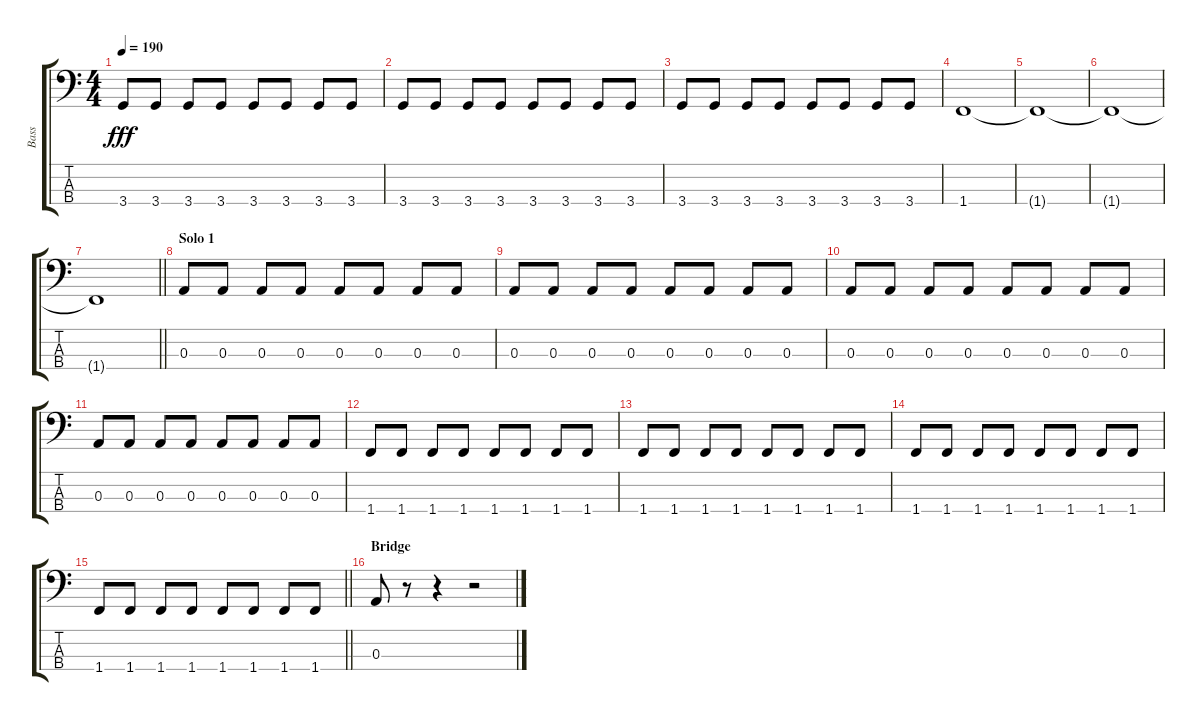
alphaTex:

\track ("Bass" "Bass") {instrument electricbassfinger}
\staff {score tabs}
\tuning (G2 D2 A1 E1) {hide}
\ts (4 4)
\tempo 190
\clef f4
\ks c
3.4.8{dy fff} 3.4.8 3.4.8 3.4.8 3.4.8 3.4.8 3.4.8 3.4.8 |
3.4.8 3.4.8 3.4.8 3.4.8 3.4.8 3.4.8 3.4.8 3.4.8 |
3.4.8 3.4.8 3.4.8 3.4.8 3.4.8 3.4.8 3.4.8 3.4.8 |
1.4.1 |
1.4{t}.1 |
1.4{t}.1 |
\barLineRight lightlight
1.4{t}.1 |
\section ("" "Solo 1")
0.3.8 0.3.8 0.3.8 0.3.8 0.3.8 0.3.8 0.3.8 0.3.8 |
0.3.8 0.3.8 0.3.8 0.3.8 0.3.8 0.3.8 0.3.8 0.3.8 |
0.3.8 0.3.8 0.3.8 0.3.8 0.3.8 0.3.8 0.3.8 0.3.8 |
0.3.8 0.3.8 0.3.8 0.3.8 0.3.8 0.3.8 0.3.8 0.3.8 |
1.4.8 1.4.8 1.4.8 1.4.8 1.4.8 1.4.8 1.4.8 1.4.8 |
1.4.8 1.4.8 1.4.8 1.4.8 1.4.8 1.4.8 1.4.8 1.4.8 |
1.4.8 1.4.8 1.4.8 1.4.8 1.4.8 1.4.8 1.4.8 1.4.8 |
\barLineRight lightlight
1.4.8 1.4.8 1.4.8 1.4.8 1.4.8 1.4.8 1.4.8 1.4.8 |
\section ("" "Bridge")
0.3.8 r.8 r.4 r.2
